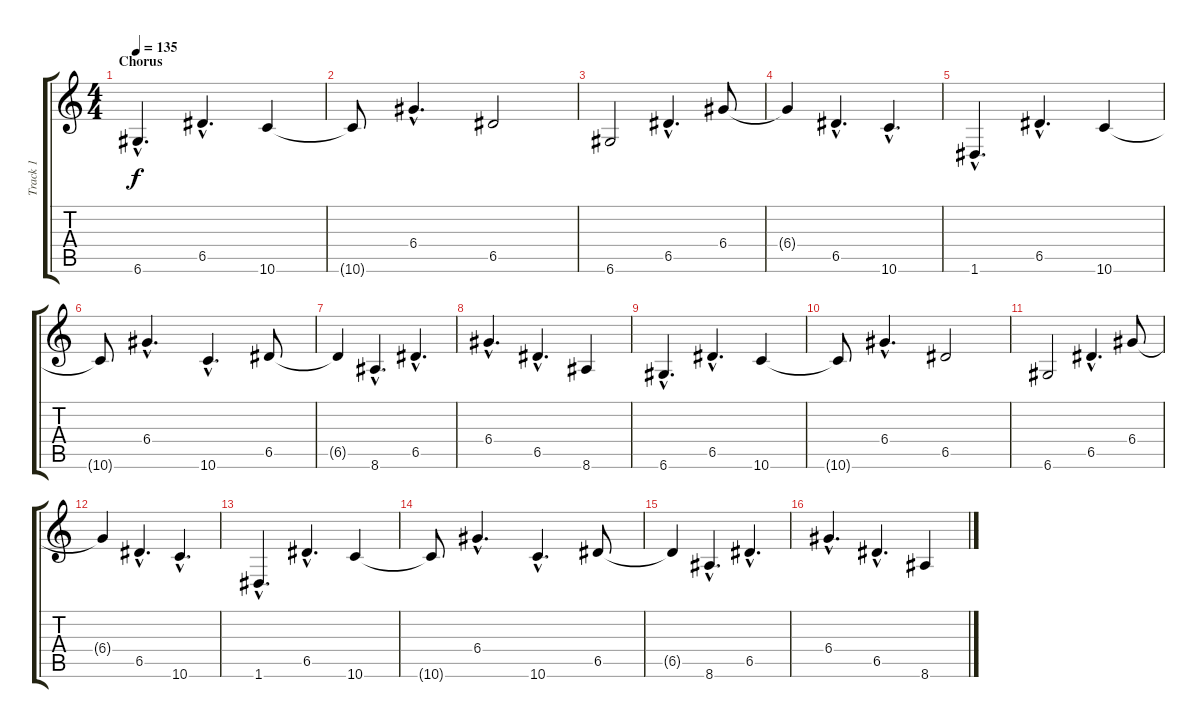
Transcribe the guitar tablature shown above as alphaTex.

\track ("Track 1" "Track 1") {instrument electricbassfinger}
\staff {score tabs}
\tuning (E4 B3 G3 D3 A2 D2) {hide}
\ts (4 4)
\section ("" "Chorus")
\tempo 135
\clef g2
\ks c
6.6{hac}.4{d dy f} 6.5{hac}.4{d} 10.6.4 |
10.6{t}.8 6.4{hac}.4{d} 6.5.2 |
6.6.2 6.5{hac}.4{d} 6.4.8 |
6.4{t}.4 6.5{hac}.4{d} 10.6{hac}.4{d} |
1.6{hac}.4{d} 6.5{hac}.4{d} 10.6.4 |
10.6{t}.8 6.4{hac}.4{d} 10.6{hac}.4{d} 6.5.8 |
6.5{t}.4 8.6{hac}.4{d} 6.5{hac}.4{d} |
6.4{hac}.4{d} 6.5{hac}.4{d} 8.6.4 |
6.6{hac}.4{d} 6.5{hac}.4{d} 10.6.4 |
10.6{t}.8 6.4{hac}.4{d} 6.5.2 |
6.6.2 6.5{hac}.4{d} 6.4.8 |
6.4{t}.4 6.5{hac}.4{d} 10.6{hac}.4{d} |
1.6{hac}.4{d} 6.5{hac}.4{d} 10.6.4 |
10.6{t}.8 6.4{hac}.4{d} 10.6{hac}.4{d} 6.5.8 |
6.5{t}.4 8.6{hac}.4{d} 6.5{hac}.4{d} |
6.4{hac}.4{d} 6.5{hac}.4{d} 8.6.4
